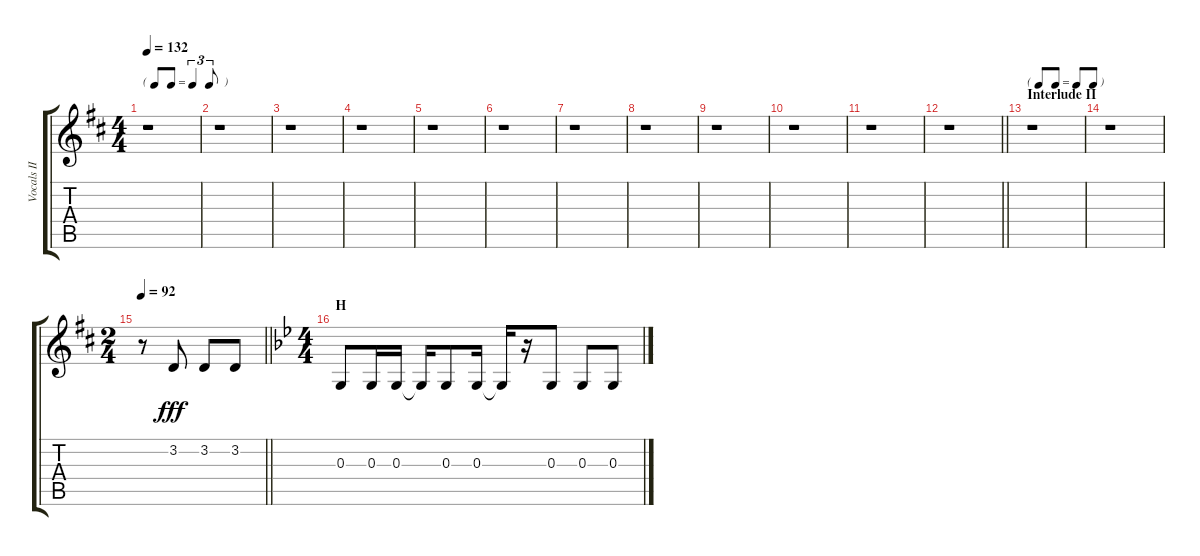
\track ("Vocals II" "Vocals II") {instrument voiceoohs}
\staff {score tabs}
\tuning (E4 B3 G3 D3 A2 E2) {hide}
\ts (4 4)
\tf triplet8th
\tempo 132
\clef g2
\ks d
r.1{dy ff} |
r.1 |
r.1 |
r.1 |
r.1 |
r.1 |
r.1 |
r.1 |
r.1 |
r.1 |
r.1 |
\barLineRight lightlight
r.1 |
\tf none
\section ("" "Interlude II")
r.1 |
r.1 |
\ts (2 4)
\tempo 92
\barLineRight lightlight
r.8 3.2.8{dy fff} 3.2.8 3.2.8 |
\ts (4 4)
\section ("" "H")
\ks bb
0.3.8 0.3.16 0.3.16 0.3{t}.16 0.3.8 0.3.16 0.3{t}.16 r.16 0.3.8 0.3.8 0.3.8
